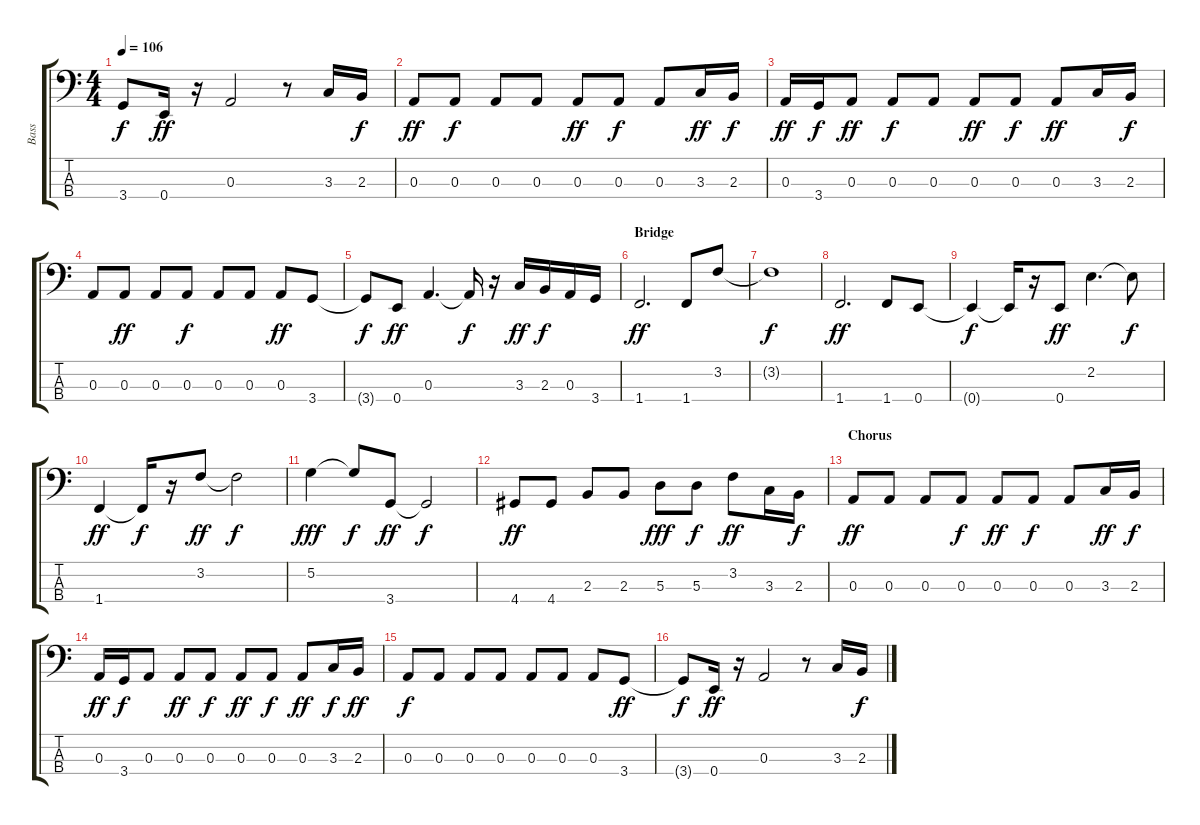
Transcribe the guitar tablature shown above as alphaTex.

\track ("Bass" "Bass") {instrument electricbassfinger}
\staff {score tabs}
\tuning (G2 D2 A1 E1) {hide}
\ts (4 4)
\tempo 106
\clef f4
\ks c
3.4{t}.8{dy f} 0.4.16{dy ff} r.16 0.3.2 r.8 3.3.16 2.3.16{dy f} |
0.3.8{dy ff} 0.3.8{dy f} 0.3.8 0.3.8 0.3.8{dy ff} 0.3.8{dy f} 0.3.8 3.3.16{dy ff} 2.3.16{dy f} |
0.3.16{dy ff} 3.4.16{dy f} 0.3.8{dy ff} 0.3.8{dy f} 0.3.8 0.3.8{dy ff} 0.3.8{dy f} 0.3.8{dy ff} 3.3.16 2.3.16{dy f} |
0.3.8 0.3.8{dy ff} 0.3.8 0.3.8{dy f} 0.3.8 0.3.8 0.3.8{dy ff} 3.4.8 |
3.4{t}.8{dy f} 0.4.8{dy ff} 0.3.4{d} 0.3{t}.16{dy f} r.16 3.3.16{dy ff} 2.3.16{dy f} 0.3.16 3.4.16 |
\section ("" "Bridge")
1.4.2{d dy ff} 1.4.8 3.2.8 |
3.2{t}.1{dy f} |
1.4.2{d dy ff} 1.4.8 0.4.8 |
0.4{t}.4{dy f} 0.4{t}.16 r.16 0.4.8{dy ff} 2.2.4{d} 2.2{t}.8{dy f} |
1.4.4{dy ff} 1.4{t}.16{dy f} r.16 3.2.8{dy ff} 3.2{t}.2{dy f} |
5.2.4{dy fff} 5.2{t}.8{dy f} 3.4.8{dy ff} 3.4{t}.2{dy f} |
4.4.8{dy ff} 4.4.8 2.3.8 2.3.8 5.3.8{dy fff} 5.3.8{dy f} 3.2.8{dy ff} 3.3.16 2.3.16{dy f} |
\section ("" "Chorus")
0.3.8{dy ff} 0.3.8 0.3.8 0.3.8{dy f} 0.3.8{dy ff} 0.3.8{dy f} 0.3.8 3.3.16{dy ff} 2.3.16{dy f} |
0.3.16{dy ff} 3.4.16{dy f} 0.3.8 0.3.8{dy ff} 0.3.8{dy f} 0.3.8{dy ff} 0.3.8{dy f} 0.3.8{dy ff} 3.3.16{dy f} 2.3.16{dy ff} |
0.3.8{dy f} 0.3.8 0.3.8 0.3.8 0.3.8 0.3.8 0.3.8 3.4.8{dy ff} |
3.4{t}.8{dy f} 0.4.16{dy ff} r.16 0.3.2 r.8 3.3.16 2.3.16{dy f}
